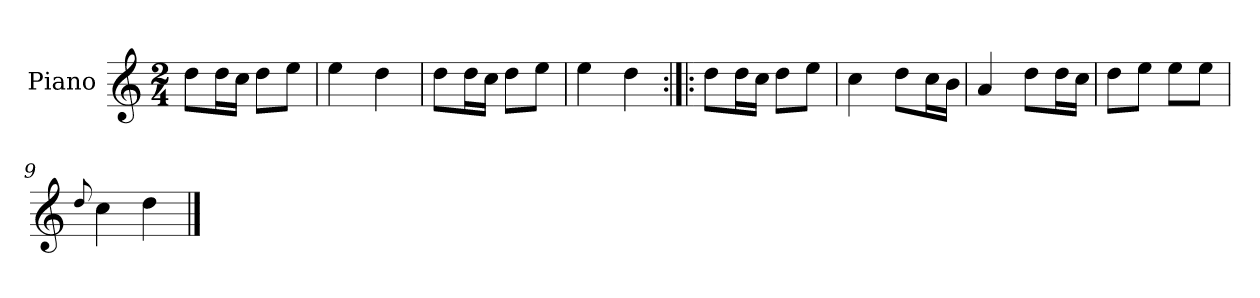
**kern
*part1
*staff1
*I"Piano
*I'Pno.
*clefG2
*k[]
*M2/4
=1
8dd\L
16dd\L
16cc\JJ
8dd\L
8ee\J
=2
4ee\
4dd\
=3
8dd\L
16dd\L
16cc\JJ
8dd\L
8ee\J
=4
4ee\
4dd\
=5:|!|:
8dd\L
16dd\L
16cc\JJ
8dd\L
8ee\J
=6
4cc\
8dd\L
16cc\L
16b\JJ
=7
4a/
8dd\L
16dd\L
16cc\JJ
=8
8dd\L
8ee\J
8ee\L
8ee\J
=9
8qqdd/
4cc\
4dd\
==
*-
